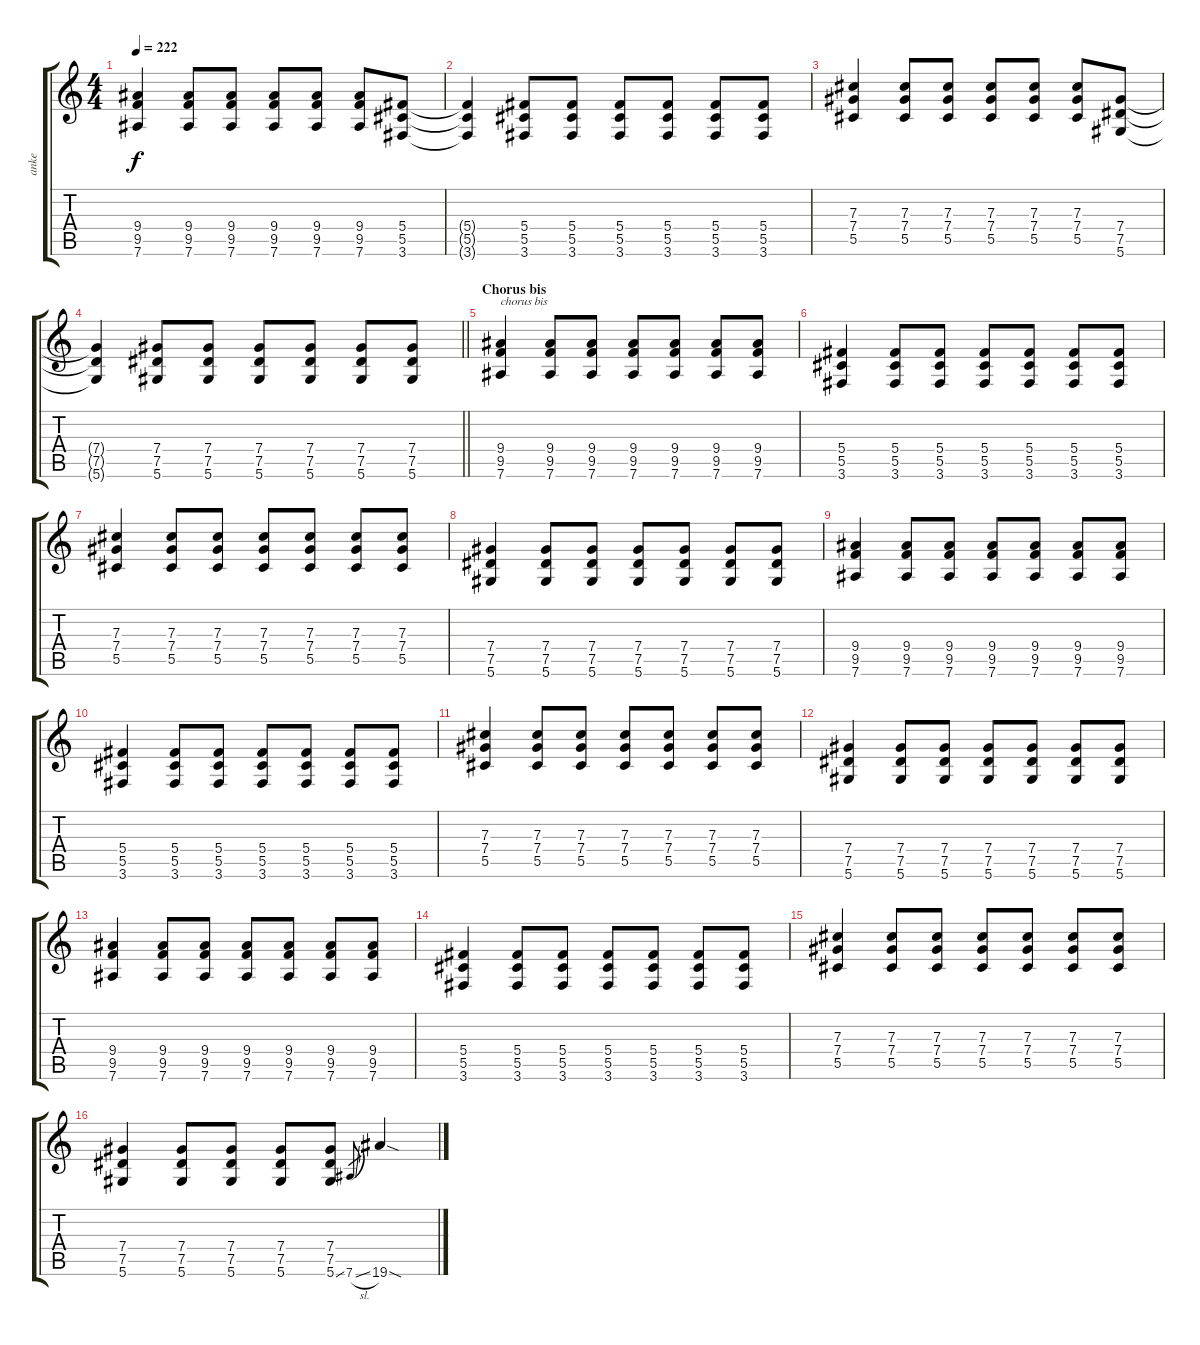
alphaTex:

\track ("ankenstein" "anke") {instrument distortionguitar}
\staff {score tabs}
\tuning (Eb4 Bb3 Gb3 Db3 Ab2 Eb2) {hide}
\ts (4 4)
\tempo 222
\clef g2
\ks c
(9.4 9.5 7.6).4{dy f} (9.4 9.5 7.6).8 (9.4 9.5 7.6).8 (9.4 9.5 7.6).8 (9.4 9.5 7.6).8 (9.4 9.5 7.6).8 (5.4 5.5 3.6).8 |
(5.4{t} 5.5{t} 3.6{t}).4 (5.4 5.5 3.6).8 (5.4 5.5 3.6).8 (5.4 5.5 3.6).8 (5.4 5.5 3.6).8 (5.4 5.5 3.6).8 (5.4 5.5 3.6).8 |
(7.3 7.4 5.5).4 (7.3 7.4 5.5).8 (7.3 7.4 5.5).8 (7.3 7.4 5.5).8 (7.3 7.4 5.5).8 (7.3 7.4 5.5).8 (7.4 7.5 5.6).8 |
\barLineRight lightlight
(7.4{t} 7.5{t} 5.6{t}).4 (7.4 7.5 5.6).8 (7.4 7.5 5.6).8 (7.4 7.5 5.6).8 (7.4 7.5 5.6).8 (7.4 7.5 5.6).8 (7.4 7.5 5.6).8 |
\section ("" "Chorus bis")
(9.4 9.5 7.6).4{txt "chorus bis"} (9.4 9.5 7.6).8 (9.4 9.5 7.6).8 (9.4 9.5 7.6).8 (9.4 9.5 7.6).8 (9.4 9.5 7.6).8 (9.4 9.5 7.6).8 |
(5.4 5.5 3.6).4 (5.4 5.5 3.6).8 (5.4 5.5 3.6).8 (5.4 5.5 3.6).8 (5.4 5.5 3.6).8 (5.4 5.5 3.6).8 (5.4 5.5 3.6).8 |
(7.3 7.4 5.5).4 (7.3 7.4 5.5).8 (7.3 7.4 5.5).8 (7.3 7.4 5.5).8 (7.3 7.4 5.5).8 (7.3 7.4 5.5).8 (7.3 7.4 5.5).8 |
(7.4 7.5 5.6).4 (7.4 7.5 5.6).8 (7.4 7.5 5.6).8 (7.4 7.5 5.6).8 (7.4 7.5 5.6).8 (7.4 7.5 5.6).8 (7.4 7.5 5.6).8 |
(9.4 9.5 7.6).4 (9.4 9.5 7.6).8 (9.4 9.5 7.6).8 (9.4 9.5 7.6).8 (9.4 9.5 7.6).8 (9.4 9.5 7.6).8 (9.4 9.5 7.6).8 |
(5.4 5.5 3.6).4 (5.4 5.5 3.6).8 (5.4 5.5 3.6).8 (5.4 5.5 3.6).8 (5.4 5.5 3.6).8 (5.4 5.5 3.6).8 (5.4 5.5 3.6).8 |
(7.3 7.4 5.5).4 (7.3 7.4 5.5).8 (7.3 7.4 5.5).8 (7.3 7.4 5.5).8 (7.3 7.4 5.5).8 (7.3 7.4 5.5).8 (7.3 7.4 5.5).8 |
(7.4 7.5 5.6).4 (7.4 7.5 5.6).8 (7.4 7.5 5.6).8 (7.4 7.5 5.6).8 (7.4 7.5 5.6).8 (7.4 7.5 5.6).8 (7.4 7.5 5.6).8 |
(9.4 9.5 7.6).4 (9.4 9.5 7.6).8 (9.4 9.5 7.6).8 (9.4 9.5 7.6).8 (9.4 9.5 7.6).8 (9.4 9.5 7.6).8 (9.4 9.5 7.6).8 |
(5.4 5.5 3.6).4 (5.4 5.5 3.6).8 (5.4 5.5 3.6).8 (5.4 5.5 3.6).8 (5.4 5.5 3.6).8 (5.4 5.5 3.6).8 (5.4 5.5 3.6).8 |
(7.3 7.4 5.5).4 (7.3 7.4 5.5).8 (7.3 7.4 5.5).8 (7.3 7.4 5.5).8 (7.3 7.4 5.5).8 (7.3 7.4 5.5).8 (7.3 7.4 5.5).8 |
(7.4 7.5 5.6).4 (7.4 7.5 5.6).8 (7.4 7.5 5.6).8 (7.4 7.5 5.6).8 (7.4 7.5 5.6{ss}).8 7.6{sl}.8{gr} 19.6{sod}.4
